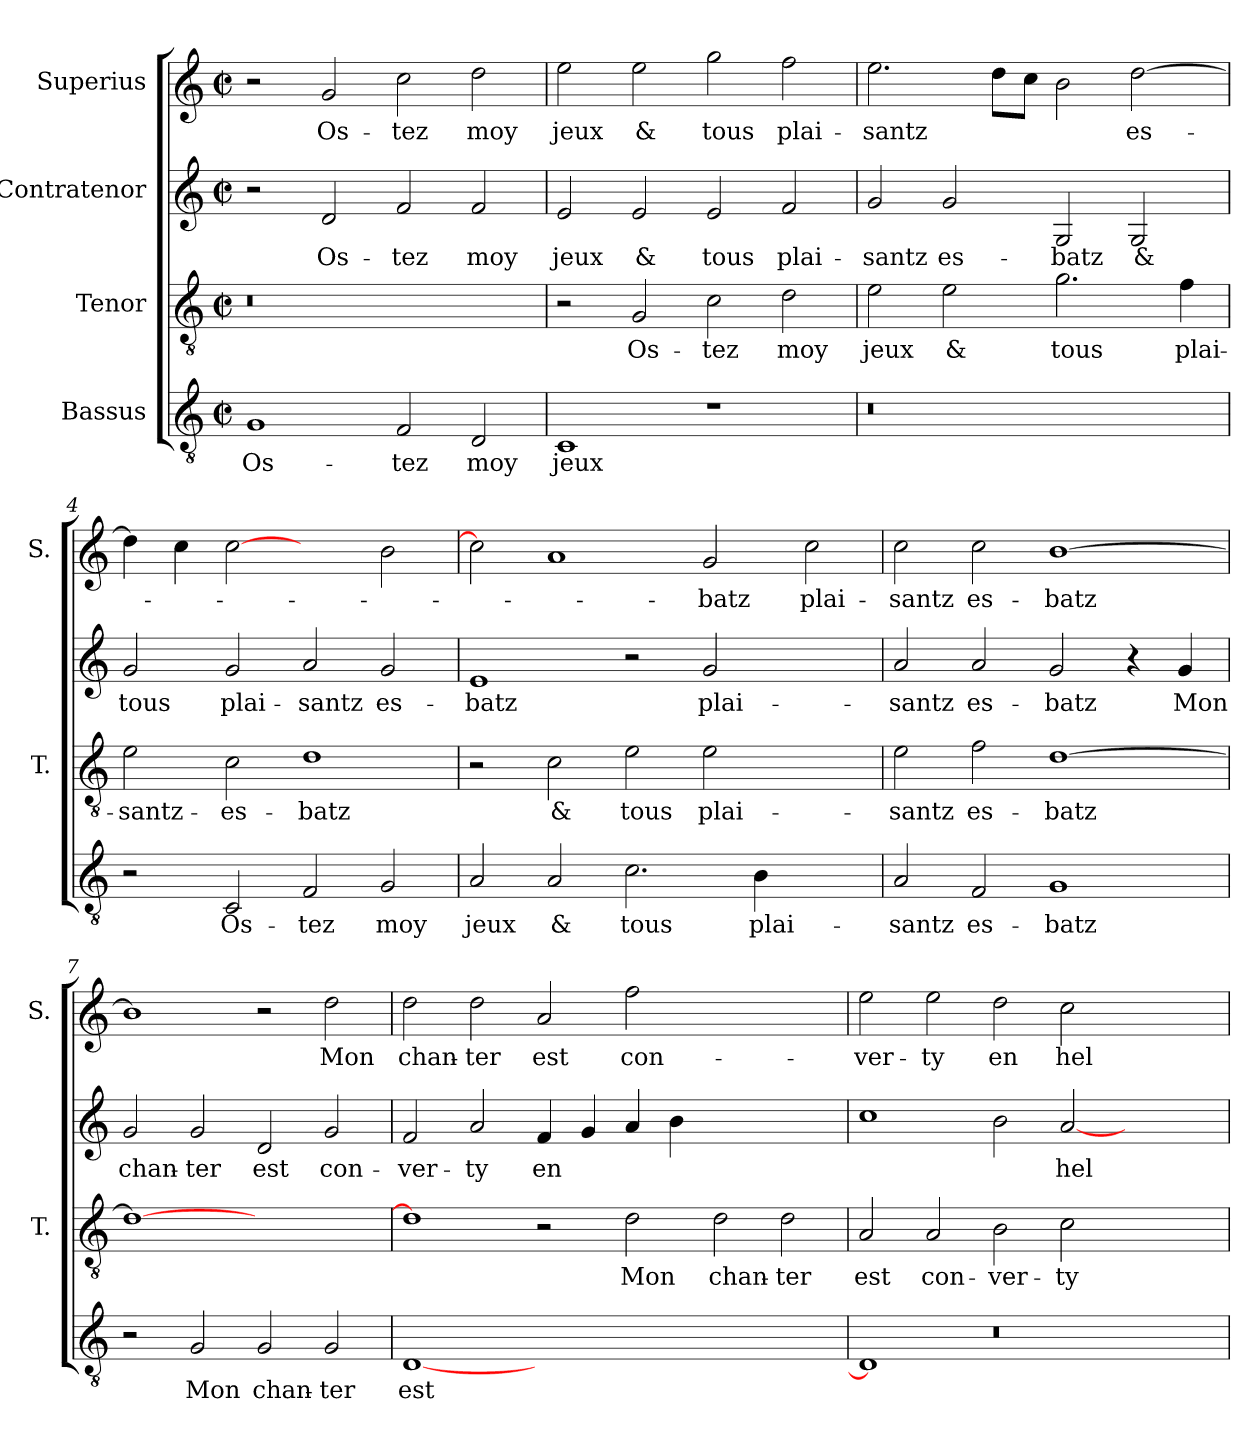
**kern	**text	**kern	**text	**kern	**text	**kern	**text
*part4	*part4	*part3	*part3	*part2	*part2	*part1	*part1
*staff4	*staff4	*staff3	*staff3	*staff2	*staff2	*staff1	*staff1
*I"Bassus	*	*I"Tenor	*	*I"Contratenor	*	*I"Superius	*
*	*	*I'T.	*	*	*	*I'S.	*
*clefGv2	*	*clefGv2	*	*clefG2	*	*clefG2	*
*k[]	*	*k[]	*	*k[]	*	*k[]	*
*C:	*	*C:	*	*C:	*	*C:	*
*M2/2	*	*M2/2	*	*M2/2	*	*M2/2	*
*met(c|)	*	*met(c|)	*	*met(c|)	*	*met(c|)	*
=1	=1	=1	=1	=1	=1	=1	=1
!	!	!LO:N:vis=0	!	!	!	!	!
1G/	Os-	1r	.	2r	.	2r	.
.	.	.	.	2d/	Os-	2g/	Os-
2F/	-tez	1ryy	.	2f/	-tez	2cc\	-tez
2D/	moy	.	.	2f/	moy	2dd\	moy
=2	=2	=2	=2	=2	=2	=2	=2
1C/	jeux	2r	.	2e/	jeux	2ee\	jeux
.	.	2G/	Os-	2e/	&	2ee\	&
1r	.	2c\	-tez	2e/	tous	2gg\	tous
.	.	2d\	moy	2f/	plai-	2ff\	plai-
=3	=3	=3	=3	=3	=3	=3	=3
!LO:N:vis=0	!	!	!	!	!	!	!
1r	.	2e\	jeux	2g/	-santz	2.ee\	-santz
.	.	2e\	&	2g/	es-	.	.
.	.	.	.	.	.	8dd\L	.
.	.	.	.	.	.	8cc\J	.
1ryy	.	2.g\	tous	2G/	-batz	2b\	.
.	.	.	.	2G/	&	[2dd\	es-
.	.	4f\	plai-	.	.	.	.
=4	=4	=4	=4	=4	=4	=4	=4
2r	.	2e\	-santz-	2g/	tous	4dd\]	.
.	.	.	.	.	.	4cc\	.
2C/	Os-	2c\	-es-	2g/	plai-	[2cc\	.
2F/	-tez	1d\	-batz	2a/	-santz	2ryy	.
2G/	moy	.	.	2g/	es-	2b\	.
!!LO:LB:g=z
=5	=5	=5	=5	=5	=5	=5	=5
2A/	jeux	2r	.	1e/	-batz	2cc\]	.
2A/	&	2c\	&	.	.	1a/	.
2.c\	tous	2e\	tous	2r	.	.	.
.	.	2e\	plai-	2g/	plai-	2g/	-batz
4B\	plai-	.	.	.	.	.	.
2ryy	.	2ryy	.	2ryy	.	2cc\	plai-
=6	=6	=6	=6	=6	=6	=6	=6
2A/	-santz	2e\	-santz	2a/	-santz	2cc\	-santz
2F/	es-	2f\	es-	2a/	es-	2cc\	es-
1G/	-batz	[1d\	-batz	2g/	-batz	[1b\	-batz
.	.	.	.	4r	.	.	.
.	.	.	.	4g/	Mon	.	.
=7	=7	=7	=7	=7	=7	=7	=7
2r	.	1d\_	.	2g/	chan-	1b\]	.
2G/	Mon	.	.	2g/	-ter	.	.
2G/	chan-	1ryy	.	2d/	est	2r	.
2G/	-ter	.	.	2g/	con-	2dd\	Mon
=8	=8	=8	=8	=8	=8	=8	=8
[1D/	est	1d\]	.	2f/	-ver-	2dd\	chan-
.	.	.	.	2a/	-ty	2dd\	-ter
0ryy	.	2r	.	4f/	en	2a/	est
.	.	.	.	4g/	.	.	.
.	.	2d\	Mon	4a/	.	2ff\	con-
.	.	.	.	4b\	.	.	.
.	.	2d\	chan-	1ryy	.	1ryy	.
.	.	2d\	-ter	.	.	.	.
=9	=9	=9	=9	=9	=9	=9	=9
1D/]	.	2A/	est	1cc\	.	2ee\	-ver-
.	.	2A/	con-	.	.	2ee\	-ty
!LO:N:vis=0	!	!	!	!	!	!	!
1r	.	2B\	-ver-	2b\	.	2dd\	en
.	.	2c\	-ty	[2a/	hel-	2cc\	hel-
1ryy	.	1ryy	.	1ryy	.	1ryy	.
=	=	=	=	=	=	=	=
*-	*-	*-	*-	*-	*-	*-	*-
